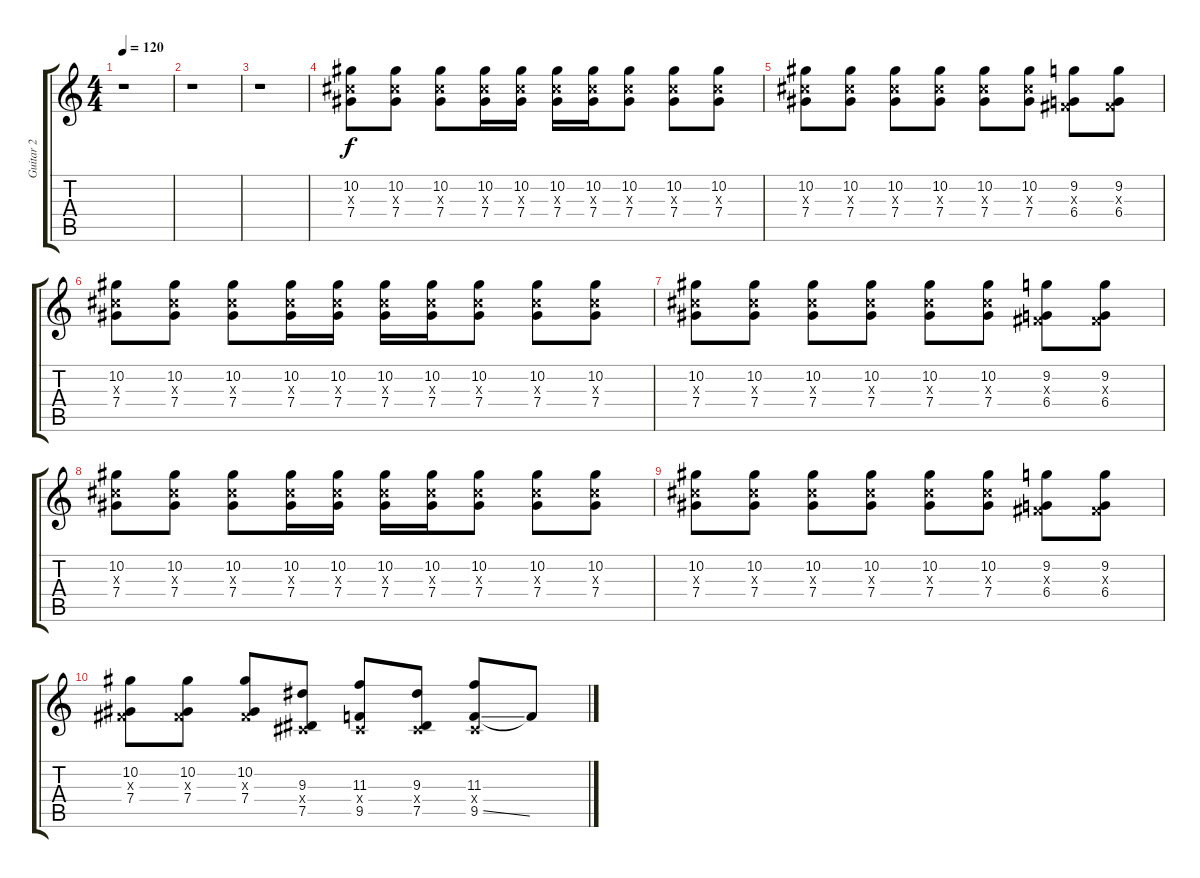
\track ("Guitar 2" "Guitar 2") {instrument distortionguitar}
\staff {score tabs}
\tuning (Eb4 Bb3 Gb3 Db3 Ab2 Eb2) {hide}
\ts (4 4)
\tempo 120
\clef g2
\ks c
r.1{dy f} |
r.1 |
r.1 |
(10.2 7.3{x} 7.4).8 (10.2 7.3{x} 7.4).8 (10.2 7.3{x} 7.4).8 (10.2 7.3{x} 7.4).16 (10.2 7.3{x} 7.4).16 (10.2 7.3{x} 7.4).16 (10.2 7.3{x} 7.4).16 (10.2 7.3{x} 7.4).8 (10.2 7.3{x} 7.4).8 (10.2 7.3{x} 7.4).8 |
(10.2 7.3{x} 7.4).8 (10.2 7.3{x} 7.4).8 (10.2 7.3{x} 7.4).8 (10.2 7.3{x} 7.4).8 (10.2 7.3{x} 7.4).8 (10.2 7.3{x} 7.4).8 (9.2 0.3{x} 6.4).8 (9.2 0.3{x} 6.4).8 |
(10.2 7.3{x} 7.4).8 (10.2 7.3{x} 7.4).8 (10.2 7.3{x} 7.4).8 (10.2 7.3{x} 7.4).16 (10.2 7.3{x} 7.4).16 (10.2 7.3{x} 7.4).16 (10.2 7.3{x} 7.4).16 (10.2 7.3{x} 7.4).8 (10.2 7.3{x} 7.4).8 (10.2 7.3{x} 7.4).8 |
(10.2 7.3{x} 7.4).8 (10.2 7.3{x} 7.4).8 (10.2 7.3{x} 7.4).8 (10.2 7.3{x} 7.4).8 (10.2 7.3{x} 7.4).8 (10.2 7.3{x} 7.4).8 (9.2 0.3{x} 6.4).8 (9.2 0.3{x} 6.4).8 |
(10.2 7.3{x} 7.4).8 (10.2 7.3{x} 7.4).8 (10.2 7.3{x} 7.4).8 (10.2 7.3{x} 7.4).16 (10.2 7.3{x} 7.4).16 (10.2 7.3{x} 7.4).16 (10.2 7.3{x} 7.4).16 (10.2 7.3{x} 7.4).8 (10.2 7.3{x} 7.4).8 (10.2 7.3{x} 7.4).8 |
(10.2 7.3{x} 7.4).8 (10.2 7.3{x} 7.4).8 (10.2 7.3{x} 7.4).8 (10.2 7.3{x} 7.4).8 (10.2 7.3{x} 7.4).8 (10.2 7.3{x} 7.4).8 (9.2 0.3{x} 6.4).8 (9.2 0.3{x} 6.4).8 |
(10.2 0.3{x} 7.4).8 (10.2 0.3{x} 7.4).8 (10.2 0.3{x} 7.4).8 (9.3 0.4{x} 7.5).8 (11.3 0.4{x} 9.5).8 (9.3 0.4{x} 7.5).8 (11.3 0.4{x} 9.5{ss}).8 9.5{t}.8
